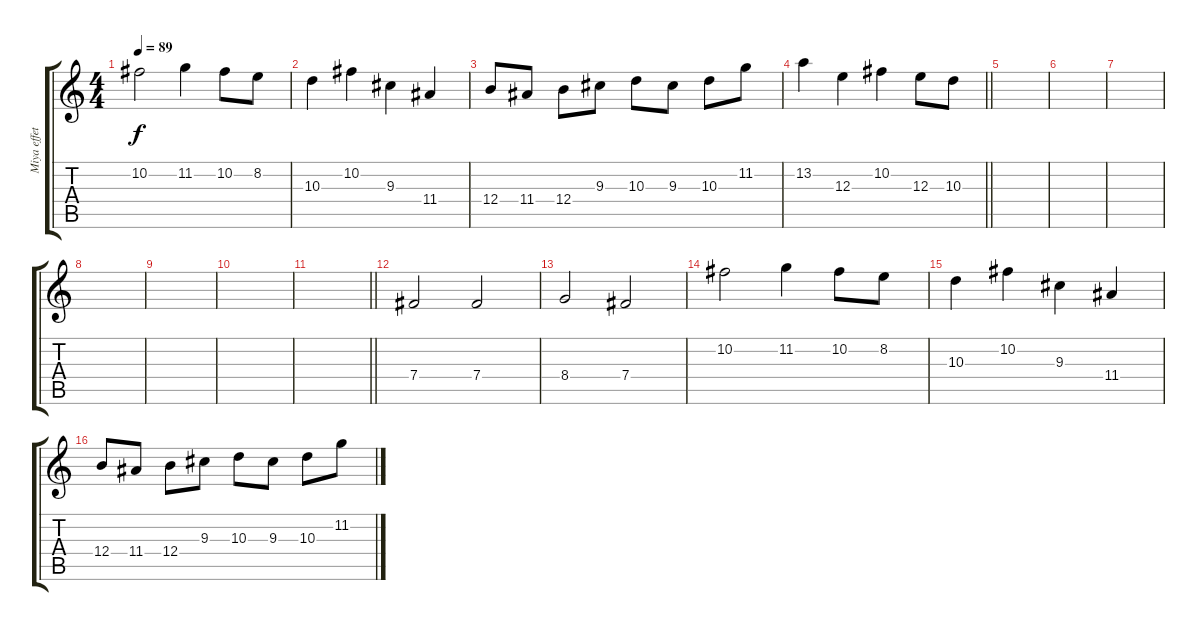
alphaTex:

\track ("Miya effets" "Miya effet") {instrument electricguitarclean}
\staff {score tabs}
\tuning (Db4 Ab3 E3 B2 Gb2 B1) {hide}
\ts (4 4)
\tempo 89
\clef g2
\ks c
10.2.2{dy f} 11.2.4 10.2.8 8.2.8 |
10.3.4 10.2.4 9.3.4 11.4.4 |
12.4.8 11.4.8 12.4.8 9.3.8 10.3.8 9.3.8 10.3.8 11.2.8 |
\barLineRight lightlight
13.2.4 12.3.4 10.2.4 12.3.8 10.3.8 |
|
|
|
|
|
|
\barLineRight lightlight
|
7.4.2 7.4.2 |
8.4.2 7.4.2 |
10.2.2 11.2.4 10.2.8 8.2.8 |
10.3.4 10.2.4 9.3.4 11.4.4 |
12.4.8 11.4.8 12.4.8 9.3.8 10.3.8 9.3.8 10.3.8 11.2.8
